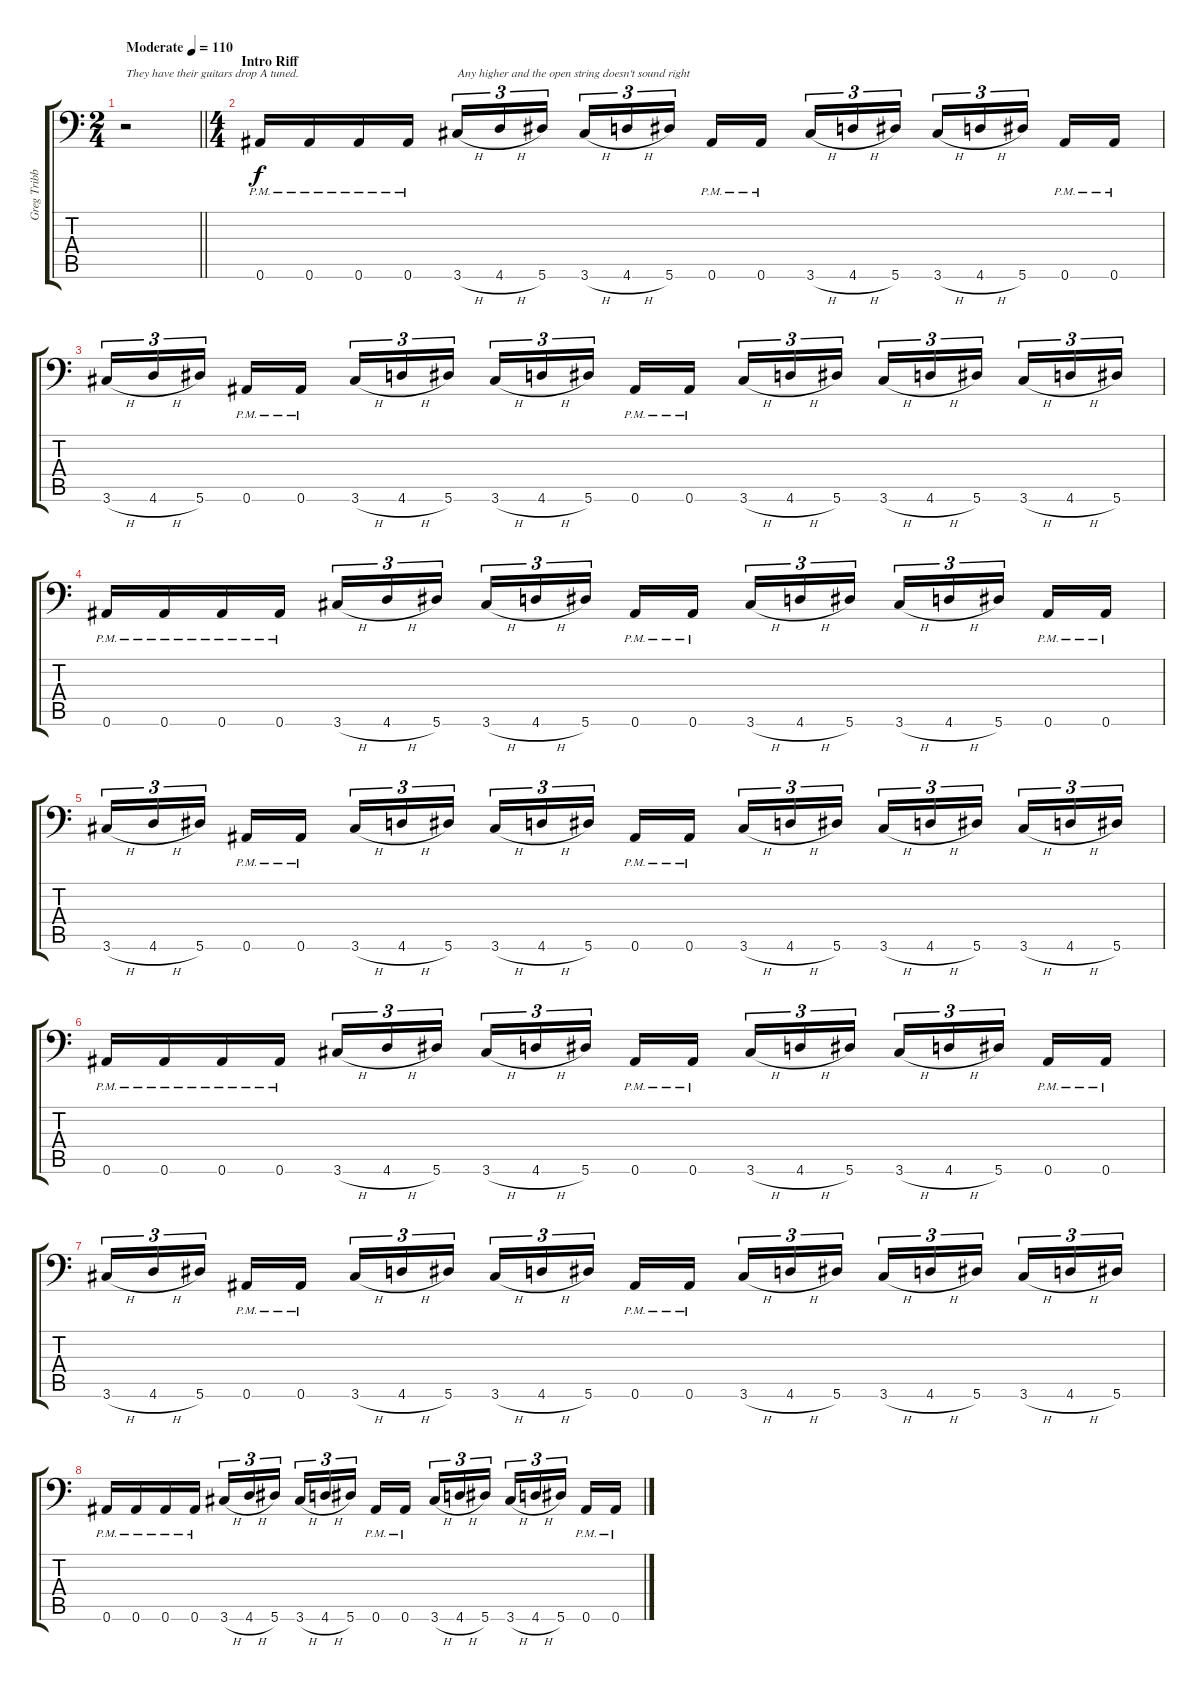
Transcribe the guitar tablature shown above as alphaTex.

\track ("Greg Tribbett" "Greg Tribb") {instrument distortionguitar}
\staff {score tabs}
\tuning (C4 G3 Eb3 Bb2 F2 Bb1) {hide}
\ts (2 4)
\tempo (110 "Moderate")
\clef f4
\barLineRight lightlight
\ks c
r.2{txt "They have their guitars drop A tuned." dy f instrument distortionguitar} |
\ts (4 4)
\section ("" "Intro Riff")
0.6{pm}.16 0.6{pm}.16 0.6{pm}.16 0.6{pm}.16 3.6{h}.16{tu (3 2) txt "Any higher and the open string doesn't sound right"} 4.6{h}.16{tu (3 2)} 5.6.16{tu (3 2) beam splitsecondary} 3.6{h}.16{tu (3 2)} 4.6{h}.16{tu (3 2)} 5.6.16{tu (3 2)} 0.6{pm}.16 0.6{pm}.16{beam splitsecondary} 3.6{h}.16{tu (3 2)} 4.6{h}.16{tu (3 2)} 5.6.16{tu (3 2)} 3.6{h}.16{tu (3 2)} 4.6{h}.16{tu (3 2)} 5.6.16{tu (3 2) beam splitsecondary} 0.6{pm}.16 0.6{pm}.16 |
3.6{h}.16{tu (3 2)} 4.6{h}.16{tu (3 2)} 5.6.16{tu (3 2) beam splitsecondary} 0.6{pm}.16 0.6{pm}.16 3.6{h}.16{tu (3 2)} 4.6{h}.16{tu (3 2)} 5.6.16{tu (3 2) beam splitsecondary} 3.6{h}.16{tu (3 2)} 4.6{h}.16{tu (3 2)} 5.6.16{tu (3 2)} 0.6{pm}.16 0.6{pm}.16{beam splitsecondary} 3.6{h}.16{tu (3 2)} 4.6{h}.16{tu (3 2)} 5.6.16{tu (3 2)} 3.6{h}.16{tu (3 2)} 4.6{h}.16{tu (3 2)} 5.6.16{tu (3 2) beam splitsecondary} 3.6{h}.16{tu (3 2)} 4.6{h}.16{tu (3 2)} 5.6.16{tu (3 2)} |
0.6{pm}.16 0.6{pm}.16 0.6{pm}.16 0.6{pm}.16 3.6{h}.16{tu (3 2)} 4.6{h}.16{tu (3 2)} 5.6.16{tu (3 2) beam splitsecondary} 3.6{h}.16{tu (3 2)} 4.6{h}.16{tu (3 2)} 5.6.16{tu (3 2)} 0.6{pm}.16 0.6{pm}.16{beam splitsecondary} 3.6{h}.16{tu (3 2)} 4.6{h}.16{tu (3 2)} 5.6.16{tu (3 2)} 3.6{h}.16{tu (3 2)} 4.6{h}.16{tu (3 2)} 5.6.16{tu (3 2) beam splitsecondary} 0.6{pm}.16 0.6{pm}.16 |
3.6{h}.16{tu (3 2)} 4.6{h}.16{tu (3 2)} 5.6.16{tu (3 2) beam splitsecondary} 0.6{pm}.16 0.6{pm}.16 3.6{h}.16{tu (3 2)} 4.6{h}.16{tu (3 2)} 5.6.16{tu (3 2) beam splitsecondary} 3.6{h}.16{tu (3 2)} 4.6{h}.16{tu (3 2)} 5.6.16{tu (3 2)} 0.6{pm}.16 0.6{pm}.16{beam splitsecondary} 3.6{h}.16{tu (3 2)} 4.6{h}.16{tu (3 2)} 5.6.16{tu (3 2)} 3.6{h}.16{tu (3 2)} 4.6{h}.16{tu (3 2)} 5.6.16{tu (3 2) beam splitsecondary} 3.6{h}.16{tu (3 2)} 4.6{h}.16{tu (3 2)} 5.6.16{tu (3 2)} |
0.6{pm}.16 0.6{pm}.16 0.6{pm}.16 0.6{pm}.16 3.6{h}.16{tu (3 2)} 4.6{h}.16{tu (3 2)} 5.6.16{tu (3 2) beam splitsecondary} 3.6{h}.16{tu (3 2)} 4.6{h}.16{tu (3 2)} 5.6.16{tu (3 2)} 0.6{pm}.16 0.6{pm}.16{beam splitsecondary} 3.6{h}.16{tu (3 2)} 4.6{h}.16{tu (3 2)} 5.6.16{tu (3 2)} 3.6{h}.16{tu (3 2)} 4.6{h}.16{tu (3 2)} 5.6.16{tu (3 2) beam splitsecondary} 0.6{pm}.16 0.6{pm}.16 |
3.6{h}.16{tu (3 2)} 4.6{h}.16{tu (3 2)} 5.6.16{tu (3 2) beam splitsecondary} 0.6{pm}.16 0.6{pm}.16 3.6{h}.16{tu (3 2)} 4.6{h}.16{tu (3 2)} 5.6.16{tu (3 2) beam splitsecondary} 3.6{h}.16{tu (3 2)} 4.6{h}.16{tu (3 2)} 5.6.16{tu (3 2)} 0.6{pm}.16 0.6{pm}.16{beam splitsecondary} 3.6{h}.16{tu (3 2)} 4.6{h}.16{tu (3 2)} 5.6.16{tu (3 2)} 3.6{h}.16{tu (3 2)} 4.6{h}.16{tu (3 2)} 5.6.16{tu (3 2) beam splitsecondary} 3.6{h}.16{tu (3 2)} 4.6{h}.16{tu (3 2)} 5.6.16{tu (3 2)} |
0.6{pm}.16 0.6{pm}.16 0.6{pm}.16 0.6{pm}.16 3.6{h}.16{tu (3 2)} 4.6{h}.16{tu (3 2)} 5.6.16{tu (3 2) beam splitsecondary} 3.6{h}.16{tu (3 2)} 4.6{h}.16{tu (3 2)} 5.6.16{tu (3 2)} 0.6{pm}.16 0.6{pm}.16{beam splitsecondary} 3.6{h}.16{tu (3 2)} 4.6{h}.16{tu (3 2)} 5.6.16{tu (3 2)} 3.6{h}.16{tu (3 2)} 4.6{h}.16{tu (3 2)} 5.6.16{tu (3 2) beam splitsecondary} 0.6{pm}.16 0.6{pm}.16
